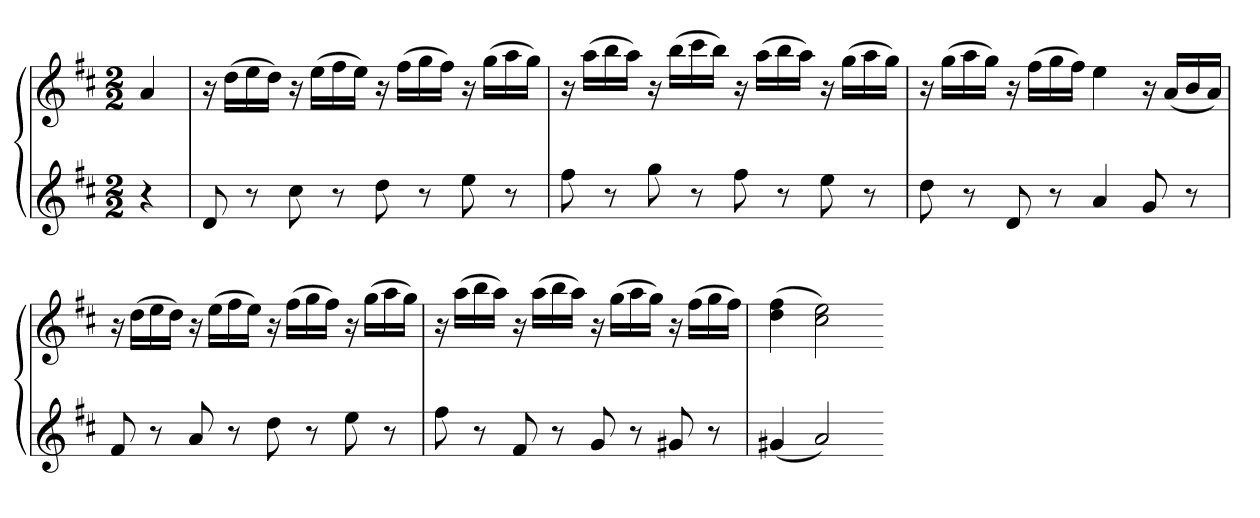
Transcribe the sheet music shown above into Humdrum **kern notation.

**kern	**kern
*part1	*part1
*staff2	*staff1
*clefG2	*clefG2
*k[f#c#]	*k[f#c#]
*D:	*D:
*M2/2	*M2/2
=	=
4r	4a
=	=
8d	16r
.	(16ddLL
8r	16ee
.	16ddJJ)
8cc#	16r
.	(16eeLL
8r	16ff#
.	16eeJJ)
8dd	16r
.	(16ff#LL
8r	16gg
.	16ff#JJ)
8ee	16r
.	(16ggLL
8r	16aa
.	16ggJJ)
=	=
8ff#	16r
.	(16aaLL
8r	16bb
.	16aaJJ)
8gg	16r
.	(16bbLL
8r	16ccc#
.	16bbJJ)
8ff#	16r
.	(16aaLL
8r	16bb
.	16aaJJ)
8ee	16r
.	(16ggLL
8r	16aa
.	16ggJJ)
=	=
8dd	16r
.	(16ggLL
8r	16aa
.	16ggJJ)
8d	16r
.	(16ff#LL
8r	16gg
.	16ff#JJ)
4a	4ee
8g	16r
.	(16aLL
8r	16b
.	16aJJ)
=	=
8f#	16r
.	(16ddLL
8r	16ee
.	16ddJJ)
8a	16r
.	(16eeLL
8r	16ff#
.	16eeJJ)
8dd	16r
.	(16ff#LL
8r	16gg
.	16ff#JJ)
8ee	16r
.	(16ggLL
8r	16aa
.	16ggJJ)
=	=
8ff#	16r
.	(16aaLL
8r	16bb
.	16aaJJ)
8f#	16r
.	(16aaLL
8r	16bb
.	16aaJJ)
8g	16r
.	(16ggLL
8r	16aa
.	16ggJJ)
8g#X	16r
.	(16ff#LL
8r	16gg
.	16ff#JJ)
=	=
(4g#X	(4dd 4ff#
2a)	2cc# 2ee)
=-	=-
*-	*-
